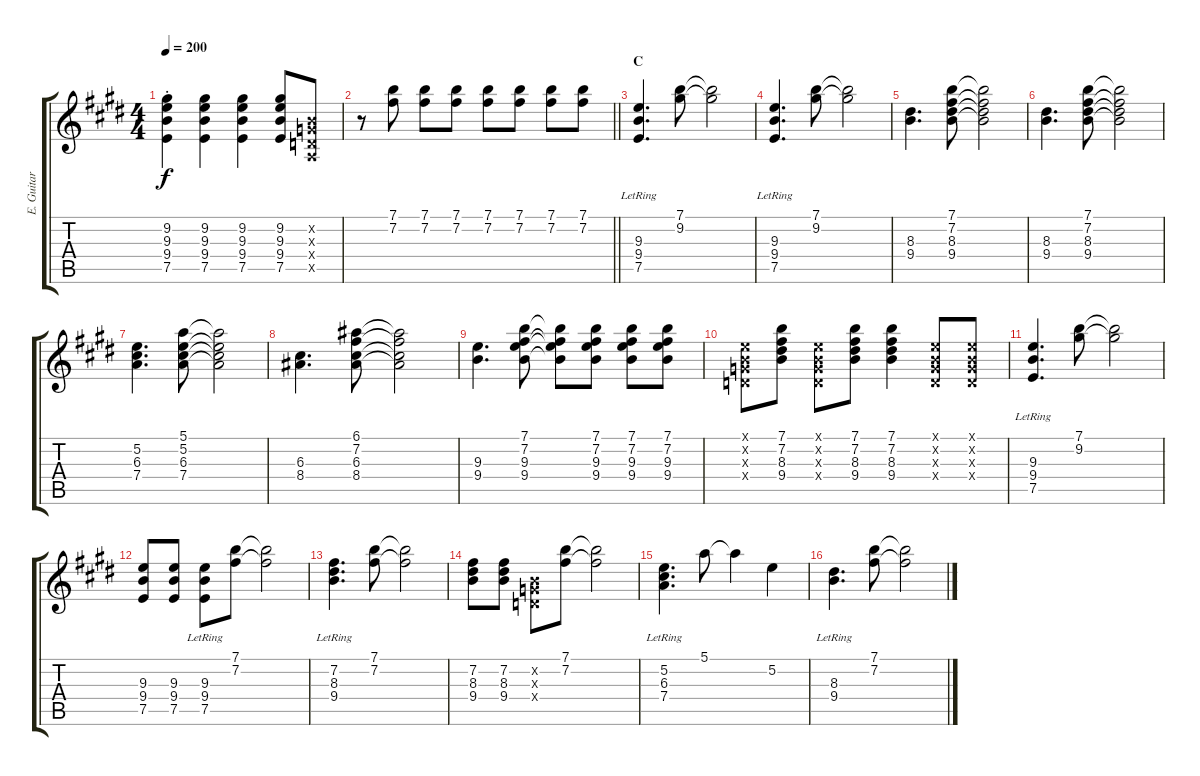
\track ("E. Guitar I" "E. Guitar ") {instrument overdrivenguitar}
\staff {score tabs}
\tuning (E4 B3 G3 D3 A2 E2) {hide}
\ts (4 4)
\tempo 200
\clef g2
\ks e
(9.2{st} 9.3{st} 9.4{st} 7.5{st}).4{dy f} (9.2 9.3 9.4 7.5).4 (9.2 9.3 9.4 7.5).4 (9.2 9.3 9.4 7.5).8 (0.2{x} 0.3{x} 0.4{x} 0.5{x}).8 |
\barLineRight lightlight
r.8 (7.1 7.2).8 (7.1 7.2).8 (7.1 7.2).8 (7.1 7.2).8 (7.1 7.2).8 (7.1 7.2).8 (7.1 7.2).8 |
\section ("" "C")
(9.3{lr} 9.4{lr} 7.5{lr}).4{d} (7.1 9.2).8 (7.1{t} 9.2{t}).2 |
(9.3{lr} 9.4{lr} 7.5{lr}).4{d} (7.1 9.2).8 (7.1{t} 9.2{t}).2 |
(8.3 9.4).4{d} (7.1 7.2 8.3 9.4).8 (7.1{t} 7.2{t} 8.3{t} 9.4{t}).2 |
(8.3 9.4).4{d} (7.1 7.2 8.3 9.4).8 (7.1{t} 7.2{t} 8.3{t} 9.4{t}).2 |
(5.2 6.3 7.4).4{d} (5.1 5.2 6.3 7.4).8 (5.1{t} 5.2{t} 6.3{t} 7.4{t}).2 |
(6.3 8.4).4{d} (6.1 7.2 6.3 8.4).8 (6.1{t} 7.2{t} 6.3{t} 8.4{t}).2 |
(9.3 9.4).4{d} (7.1 7.2 9.3 9.4).8 (7.1{t} 7.2{t} 9.3{t} 9.4{t}).8 (7.1 7.2 9.3 9.4).8 (7.1 7.2 9.3 9.4).8 (7.1 7.2 9.3 9.4).8 |
(0.1{x} 0.2{x} 0.3{x} 0.4{x}).8 (7.1 7.2 8.3 9.4).8 (0.1{x} 0.2{x} 0.3{x} 0.4{x}).8 (7.1 7.2 8.3 9.4).8 (7.1 7.2 8.3 9.4).4 (0.1{x} 0.2{x} 0.3{x} 0.4{x}).8 (0.1{x} 0.2{x} 0.3{x} 0.4{x}).8 |
(9.3{lr} 9.4{lr} 7.5{lr}).4{d} (7.1 9.2).8 (7.1{t} 9.2{t}).2 |
(9.3 9.4 7.5).8 (9.3 9.4 7.5).8 (9.3{lr} 9.4{lr} 7.5{lr}).8 (7.1 7.2).8 (7.1{t} 7.2{t}).2 |
(7.2{lr} 8.3{lr} 9.4{lr}).4{d} (7.1 7.2).8 (7.1{t} 7.2{t}).2 |
(7.2 8.3 9.4).8 (7.2 8.3 9.4).8 (0.2{x} 0.3{x} 0.4{x}).8 (7.1 7.2).8 (7.1{t} 7.2{t}).2 |
(5.2{lr} 6.3{lr} 7.4{lr}).4{d} 5.1.8 5.1{t}.4 5.2.4 |
(8.3{lr} 9.4{lr}).4{d} (7.1 7.2).8 (7.1{t} 7.2{t}).2
